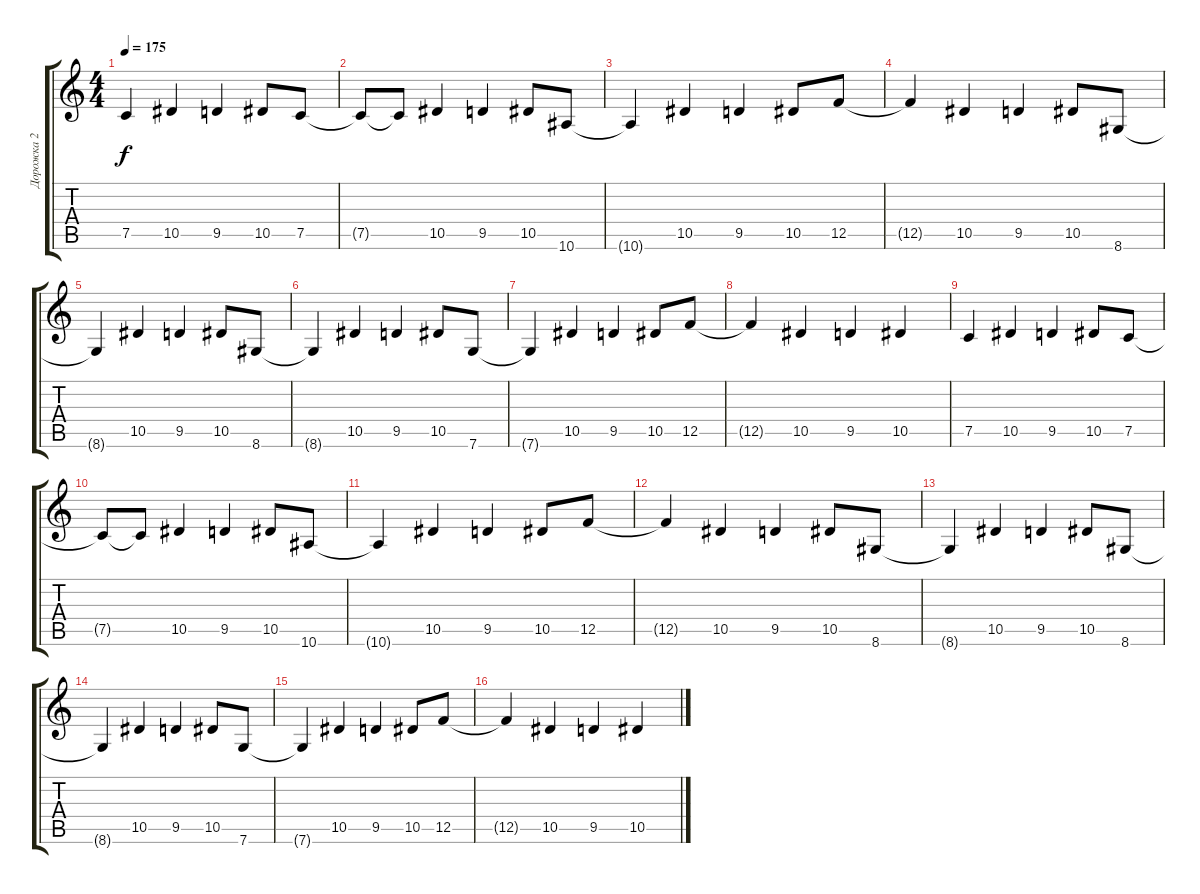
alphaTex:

\track ("Дорожка 2" "Дорожка 2") {instrument overdrivenguitar}
\staff {score tabs}
\tuning (C4 G3 Eb3 Bb2 F2 C2) {hide}
\ts (4 4)
\tempo 175
\clef g2
\ks c
7.5.4{dy f} 10.5.4 9.5.4 10.5.8 7.5.8 |
7.5{t}.8 7.5{t}.8 10.5.4 9.5.4 10.5.8 10.6.8 |
10.6{t}.4 10.5.4 9.5.4 10.5.8 12.5.8 |
12.5{t}.4 10.5.4 9.5.4 10.5.8 8.6.8 |
8.6{t}.4 10.5.4 9.5.4 10.5.8 8.6.8 |
8.6{t}.4 10.5.4 9.5.4 10.5.8 7.6.8 |
7.6{t}.4 10.5.4 9.5.4 10.5.8 12.5.8 |
12.5{t}.4 10.5.4 9.5.4 10.5.4 |
7.5.4 10.5.4 9.5.4 10.5.8 7.5.8 |
7.5{t}.8 7.5{t}.8 10.5.4 9.5.4 10.5.8 10.6.8 |
10.6{t}.4 10.5.4 9.5.4 10.5.8 12.5.8 |
12.5{t}.4 10.5.4 9.5.4 10.5.8 8.6.8 |
8.6{t}.4 10.5.4 9.5.4 10.5.8 8.6.8 |
8.6{t}.4 10.5.4 9.5.4 10.5.8 7.6.8 |
7.6{t}.4 10.5.4 9.5.4 10.5.8 12.5.8 |
12.5{t}.4 10.5.4 9.5.4 10.5.4
